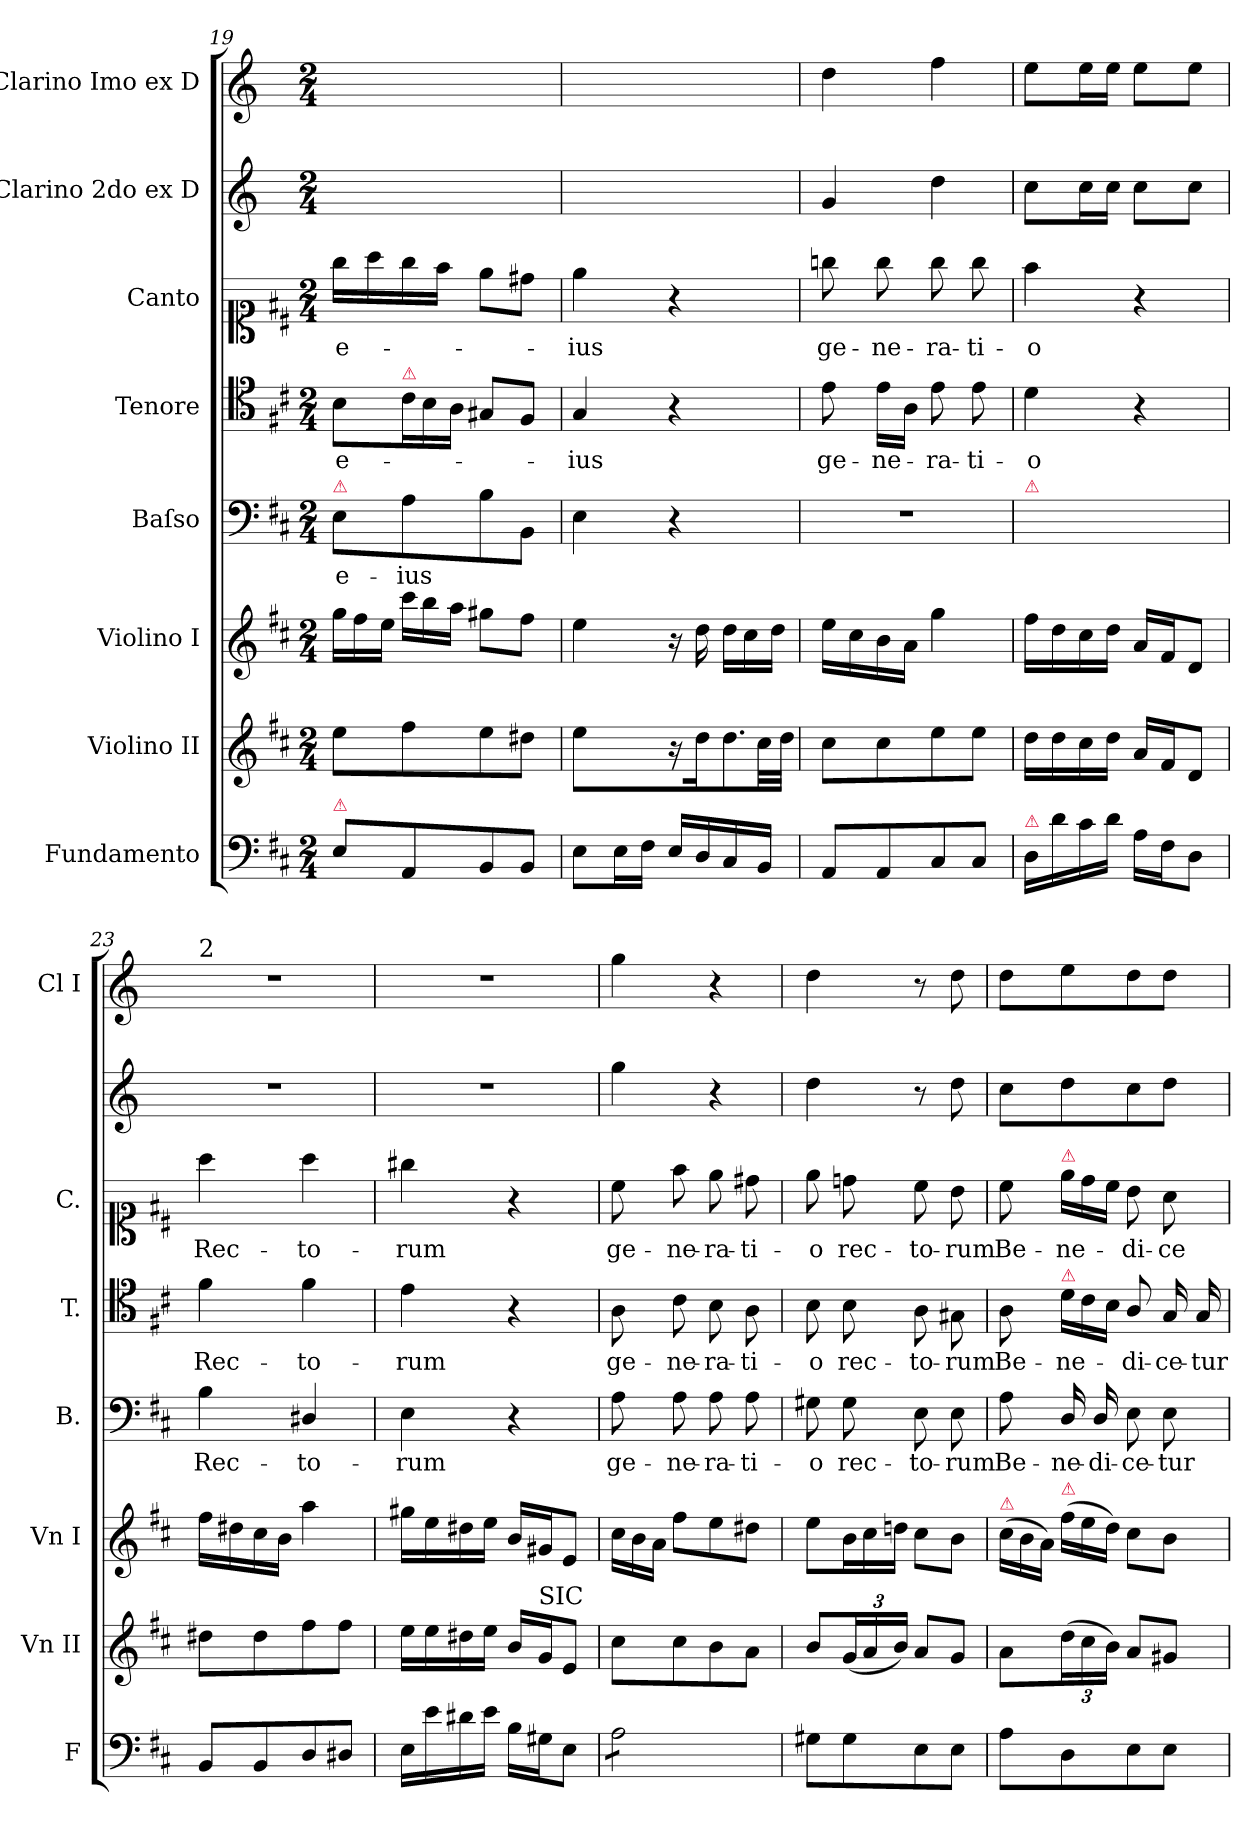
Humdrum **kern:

**kern	**kern	**kern	**kern	**text	**kern	**text	**kern	**text	**kern	**kern
*part8	*part7	*part6	*part5	*part5	*part4	*part4	*part3	*part3	*part2	*part1
*staff8	*staff7	*staff6	*staff5	*staff5	*staff4	*staff4	*staff3	*staff3	*staff2	*staff1
*I"Fundamento	*I"Violino II	*I"Violino I	*I"Baſso	*	*I"Tenore	*	*I"Canto	*	*I"Clarino 2do ex D	*I"Clarino Imo ex D
*I'F	*I'Vn II	*I'Vn I	*I'B.	*	*I'T.	*	*I'C.	*	*	*I'Cl I
*clefF4	*clefG2	*clefG2	*clefF4	*	*clefC4	*	*clefC1	*	*clefG2	*clefG2
*	*	*	*	*	*	*	*	*	*ITrd-1c-2	*ITrd-1c-2
*k[f#c#]	*k[f#c#]	*k[f#c#]	*k[f#c#]	*	*k[f#c#]	*	*k[f#c#]	*	*k[f#c#]	*k[f#c#]
*D:	*D:	*D:	*D:	*	*D:	*	*D:	*	*D:	*D:
*M2/4	*M2/4	*M2/4	*M2/4	*	*M2/4	*	*M2/4	*	*M2/4	*M2/4
*	*	*Xtuplet	*	*	*	*	*	*	*	*
=19	=19	=19	=19	=19	=19	=19	=19	=19	=19	=19
!	!	!	!LO:TX:a:color=crimson:t=⚠	!	!	!	!	!	!	!
!LO:TX:a:color=crimson:t=⚠	!	!	!	!	!	!	!	!	!	!
8E\L	8ee\L	24gg\LL	8E\L	e-	8B\L	e-	16gg\LL	e-	2ryy	2ryy
.	.	24ff#\	.	.	.	.	.	.	.	.
.	.	.	.	.	.	.	16aa\	.	.	.
.	.	24ee\JJ	.	.	.	.	.	.	.	.
*	*	*	*	*	*Xtuplet	*	*	*	*	*
!	!	!	!	!	!LO:TX:a:color=crimson:t=⚠	!	!	!	!	!
8AA/	8ff#\	24ccc#\LL	8A\	-ius	24c#\L	.	16gg\	.	.	.
.	.	24bb\	.	.	24B\	.	.	.	.	.
.	.	.	.	.	.	.	16ff#\JJ	.	.	.
.	.	24aa\JJ	.	.	24A\JJ	.	.	.	.	.
8BB/	8ee\	8gg#X\L	8B\	.	8G#X/L	.	8ee\L	.	.	.
8BB/J	8dd#X\J	8ff#\J	8BB/J	.	8F#/J	.	8dd#X\J	.	.	.
=20	=20	=20	=20	=20	=20	=20	=20	=20	=20	=20
8E\L	4ee\	4ee\	4E\	.	4G/	-ius	4ee\	-ius	2ryy	2ryy
16E\L	.	.	.	.	.	.	.	.	.	.
16F#\JJ	.	.	.	.	.	.	.	.	.	.
16E/LL	16r	16r	4r	.	4r	.	4r	.	.	.
16D/	16dd\	16dd\	.	.	.	.	.	.	.	.
!	!LO:N:vis=4.	!	!	!	!	!	!	!	!	!
16C#/	16dd\	24dd\LL	.	.	.	.	.	.	.	.
.	.	24cc#\	.	.	.	.	.	.	.	.
16BB/JJ	32cc#\	.	.	.	.	.	.	.	.	.
.	.	24dd\JJ	.	.	.	.	.	.	.	.
.	32dd\JJJ	.	.	.	.	.	.	.	.	.
=21	=21	=21	=21	=21	=21	=21	=21	=21	=21	=21
8AA/L	8cc#\L	16ee\LL	2r	.	8e\	ge-	8ggn\	ge-	4a/	4ee\
.	.	16cc#\	.	.	.	.	.	.	.	.
8AA/	8cc#\	16b\	.	.	16e\LL	-ne-	8gg\	-ne-	.	.
.	.	16a\JJ	.	.	16A\JJ	.	.	.	.	.
8C#/	8ee\	4gg\	.	.	8e\	-ra-	8gg\	-ra-	4ee\	4gg\
8C#/J	8ee\J	.	.	.	8e\	-ti-	8gg\	-ti-	.	.
=22	=22	=22	=22	=22	=22	=22	=22	=22	=22	=22
!	!	!	!LO:TX:a:color=crimson:t=⚠	!	!	!	!	!	!	!
!LO:TX:a:color=crimson:t=⚠	!	!	!	!	!	!	!	!	!	!
16D/LL	16dd\LL	16ff#\LL	2ryy	.	4d\	-o	4ff#\	-o	8dd\L	8ff#\L
16d\	16dd\	16dd\	.	.	.	.	.	.	.	.
16c#\	16cc#\	16cc#\	.	.	.	.	.	.	16dd\L	16ff#\L
16d\JJ	16dd\JJ	16dd\JJ	.	.	.	.	.	.	16dd\JJ	16ff#\JJ
16A\LL	16a/LL	16a/LL	.	.	4r	.	4r	.	8dd\L	8ff#\L
16F#\J	16f#/J	16f#/J	.	.	.	.	.	.	.	.
8D\J	8d/J	8d/J	.	.	.	.	.	.	8dd\J	8ff#\J
=23	=23	=23	=23	=23	=23	=23	=23	=23	=23	=23
!	!	!	!	!	!	!	!	!	!	!LO:TX:a:t=2
8BB/L	8dd#X\L	16ff#\LL	4B\	Rec-	4f#\	Rec-	4aa\	Rec-	2r	2r
.	.	16dd#X\	.	.	.	.	.	.	.	.
8BB/	8dd#\	16cc#\	.	.	.	.	.	.	.	.
.	.	16b\JJ	.	.	.	.	.	.	.	.
8D/	8ff#\	4aa\	4D#X/	-to-	4f#\	-to-	4aa\	-to-	.	.
8D#X/J	8ff#\J	.	.	.	.	.	.	.	.	.
=24	=24	=24	=24	=24	=24	=24	=24	=24	=24	=24
16E\LL	16ee\LL	16gg#X\LL	4E\	-rum	4e\	-rum	4gg#X\	-rum	2r	2r
16e\	16ee\	16ee\	.	.	.	.	.	.	.	.
16d#X\	16dd#X\	16dd#X\	.	.	.	.	.	.	.	.
16e\JJ	16ee\JJ	16ee\JJ	.	.	.	.	.	.	.	.
16B\LL	16b/LL	16b/LL	4r	.	4r	.	4r	.	.	.
!	!LO:TX:a:t=SIC	!	!	!	!	!	!	!	!	!
16G#X\J	16g/J	16g#X/J	.	.	.	.	.	.	.	.
8E\J	8e/J	8e/J	.	.	.	.	.	.	.	.
=25	=25	=25	=25	=25	=25	=25	=25	=25	=25	=25
*tremolo	*	*	*	*	*	*	*	*	*	*
8A\L	8cc#\L	24cc#\LL	8A\	ge-	8A\	ge-	8cc#\	ge-	4aa\	4aa\
.	.	24b\	.	.	.	.	.	.	.	.
.	.	24a\JJ	.	.	.	.	.	.	.	.
8A\	8cc#\	8ff#\L	8A\	-ne-	8c#\	-ne-	8ff#\	-ne-	.	.
8A\	8b\	8ee\	8A\	-ra-	8B\	-ra-	8ee\	-ra-	4r	4r
8A\J	8a\J	8dd#X\J	8A\	-ti-	8A\	-ti-	8dd#X\	-ti-	.	.
*Xtremolo	*	*	*	*	*	*	*	*	*	*
=26	=26	=26	=26	=26	=26	=26	=26	=26	=26	=26
8G#X\L	8b/L	8ee\L	8G#X\	-o	8B\	-o	8ee\	-o	4ee\	4ee\
8G#\	(24g/L	24b\L	8G#\	rec-	8B\	rec-	8ddn\	rec-	.	.
.	24a/	24cc#\	.	.	.	.	.	.	.	.
.	24b/JJ)	24ddn\JJ	.	.	.	.	.	.	.	.
8E\	8a/L	8cc#\L	8E\	-to-	8A\	-to-	8cc#\	-to-	8r	8r
8E\J	8g/J	8b\J	8E\	-rum	8G#X\	-rum	8b\	-rum	8ee\	8ee\
=27	=27	=27	=27	=27	=27	=27	=27	=27	=27	=27
!	!	!LO:TX:a:color=crimson:t=⚠	!	!	!	!	!	!	!	!
8A\L	8a\L	(24cc#\LL	8A\	Be-	8A\	Be-	8cc#\	Be-	8dd\L	8ee\L
.	.	24b\	.	.	.	.	.	.	.	.
.	.	24a\JJ)	.	.	.	.	.	.	.	.
*	*	*	*	*	*	*	*Xtuplet	*	*	*
!	!	!	!	!	!	!	!LO:TX:a:color=crimson:t=⚠	!	!	!
!	!	!	!	!	!LO:TX:a:color=crimson:t=⚠	!	!	!	!	!
!	!	!LO:TX:a:color=crimson:t=⚠	!	!	!	!	!	!	!	!
8D\	(24dd\L	(24ff#\LL	16D/	-ne-	24d\LL	-ne-	24ee\LL	-ne-	8ee\	8ff#\
.	24cc#\	24ee\	.	.	24c#\	.	24dd\	.	.	.
.	.	.	16D/	-di-	.	.	.	.	.	.
.	24b\JJ)	24dd\JJ)	.	.	24B\JJ	.	24cc#\JJ	.	.	.
8E\	8a/L	8cc#\L	8E\	-ce-	8A/	-di-	8b\	-di-	8dd\	8ee\
8E\J	8g#X/J	8b\J	8E\	-tur	16G/	-ce-	8a\	-ce-	8ee\J	8ee\J
.	.	.	.	.	16G/	-tur	.	.	.	.
=	=	=	=	=	=	=	=	=	=	=
*-	*-	*-	*-	*-	*-	*-	*-	*-	*-	*-
